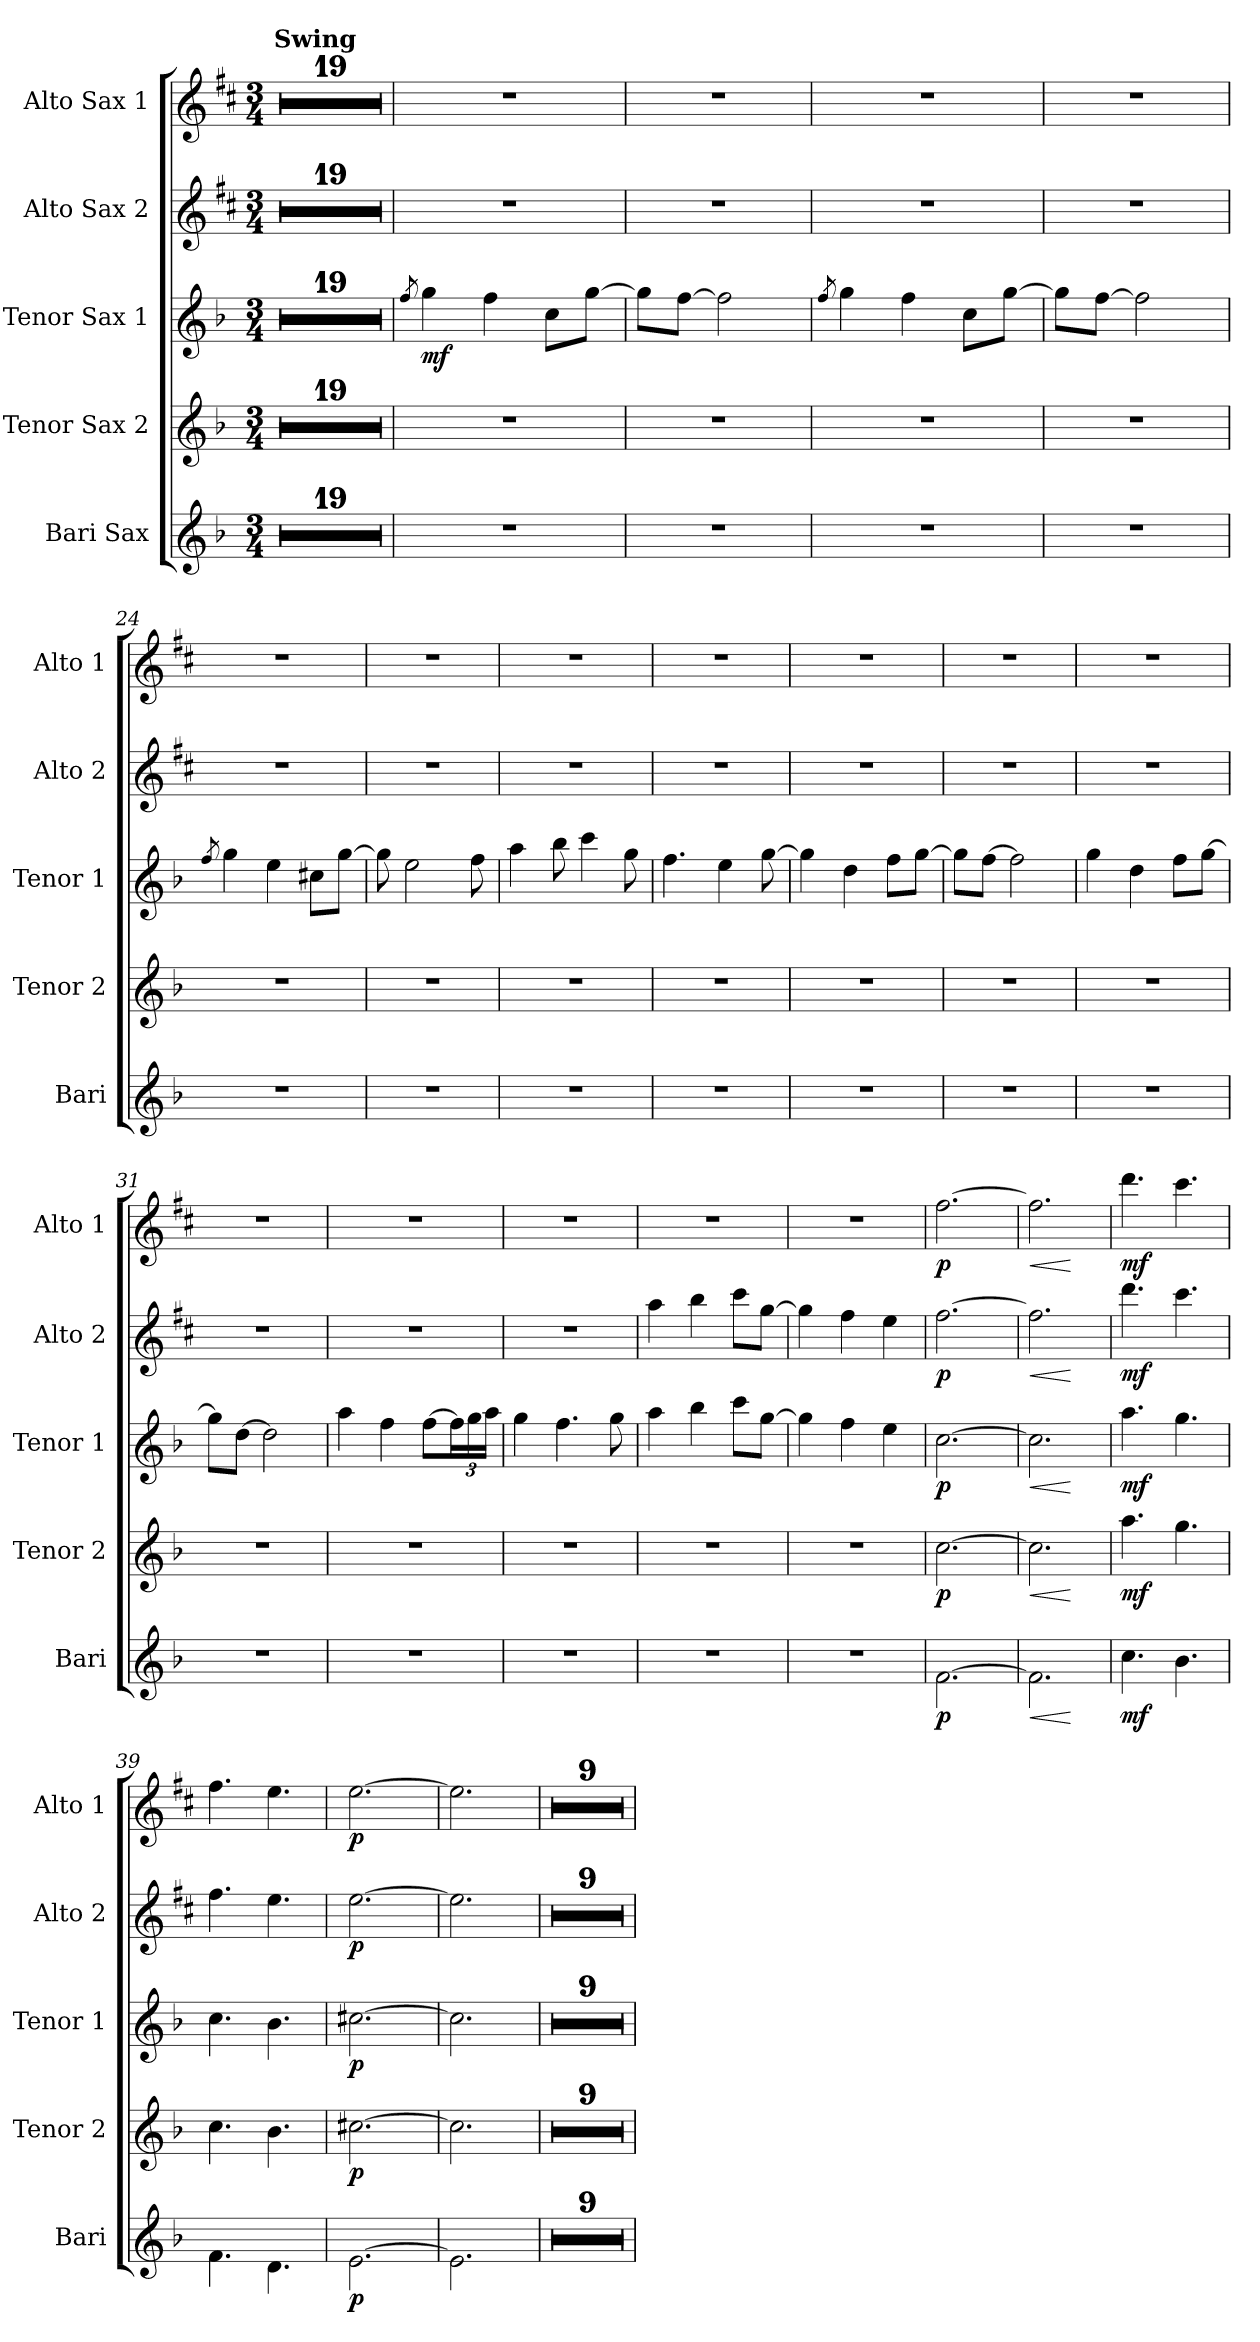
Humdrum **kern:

**kern	**dynam	**kern	**dynam	**kern	**dynam	**kern	**dynam	**kern	**dynam
*part5	*part5	*part4	*part4	*part3	*part3	*part2	*part2	*part1	*part1
*staff5	*staff5	*staff4	*staff4	*staff3	*staff3	*staff2	*staff2	*staff1	*staff1
*I"Bari Sax	*	*I"Tenor Sax 2	*	*I"Tenor Sax 1	*	*I"Alto Sax 2	*	*I"Alto Sax 1	*
*I'Bari	*	*I'Tenor 2	*	*I'Tenor 1	*	*I'Alto 2	*	*I'Alto 1	*
*clefG2	*	*clefG2	*	*clefG2	*	*clefG2	*	*clefG2	*
*ITrd12c21	*	*ITrd8c14	*	*ITrd8c14	*	*ITrd5c9	*	*ITrd5c9	*
*k[b-]	*	*k[b-]	*	*k[b-]	*	*k[b-]	*	*k[b-]	*
*M3/4	*	*M3/4	*	*M3/4	*	*M3/4	*	*M3/4	*
*MM110	*	*MM110	*	*MM110	*	*MM110	*	*MM110	*
=1	=1	=1	=1	=1	=1	=1	=1	=1	=1
!	!	!	!	!	!	!	!	!LO:TX:B:t=Swing	!
2.r	.	2.r	.	2.r	.	2.r	.	2.r	.
=2	=2	=2	=2	=2	=2	=2	=2	=2	=2
2.r	.	2.r	.	2.r	.	2.r	.	2.r	.
=3	=3	=3	=3	=3	=3	=3	=3	=3	=3
2.r	.	2.r	.	2.r	.	2.r	.	2.r	.
=4	=4	=4	=4	=4	=4	=4	=4	=4	=4
2.r	.	2.r	.	2.r	.	2.r	.	2.r	.
=5	=5	=5	=5	=5	=5	=5	=5	=5	=5
2.r	.	2.r	.	2.r	.	2.r	.	2.r	.
=6	=6	=6	=6	=6	=6	=6	=6	=6	=6
2.r	.	2.r	.	2.r	.	2.r	.	2.r	.
=7	=7	=7	=7	=7	=7	=7	=7	=7	=7
2.r	.	2.r	.	2.r	.	2.r	.	2.r	.
=8	=8	=8	=8	=8	=8	=8	=8	=8	=8
2.r	.	2.r	.	2.r	.	2.r	.	2.r	.
=9	=9	=9	=9	=9	=9	=9	=9	=9	=9
2.r	.	2.r	.	2.r	.	2.r	.	2.r	.
=10	=10	=10	=10	=10	=10	=10	=10	=10	=10
2.r	.	2.r	.	2.r	.	2.r	.	2.r	.
=11	=11	=11	=11	=11	=11	=11	=11	=11	=11
2.r	.	2.r	.	2.r	.	2.r	.	2.r	.
=12	=12	=12	=12	=12	=12	=12	=12	=12	=12
2.r	.	2.r	.	2.r	.	2.r	.	2.r	.
=13	=13	=13	=13	=13	=13	=13	=13	=13	=13
2.r	.	2.r	.	2.r	.	2.r	.	2.r	.
=14	=14	=14	=14	=14	=14	=14	=14	=14	=14
2.r	.	2.r	.	2.r	.	2.r	.	2.r	.
=15	=15	=15	=15	=15	=15	=15	=15	=15	=15
2.r	.	2.r	.	2.r	.	2.r	.	2.r	.
=16	=16	=16	=16	=16	=16	=16	=16	=16	=16
2.r	.	2.r	.	2.r	.	2.r	.	2.r	.
=17	=17	=17	=17	=17	=17	=17	=17	=17	=17
2.r	.	2.r	.	2.r	.	2.r	.	2.r	.
=18	=18	=18	=18	=18	=18	=18	=18	=18	=18
2.r	.	2.r	.	2.r	.	2.r	.	2.r	.
=19	=19	=19	=19	=19	=19	=19	=19	=19	=19
2.r	.	2.r	.	2.r	.	2.r	.	2.r	.
=20	=20	=20	=20	=20	=20	=20	=20	=20	=20
.	.	.	.	8qf/	.	.	.	.	.
!	!	!	!	!	!LO:DY:b	!	!	!	!
2.r	.	2.r	.	4g\	mf	2.r	.	2.r	.
.	.	.	.	4f\	.	.	.	.	.
.	.	.	.	8c\L	.	.	.	.	.
.	.	.	.	[8g\J	.	.	.	.	.
=21	=21	=21	=21	=21	=21	=21	=21	=21	=21
2.r	.	2.r	.	8g\L]	.	2.r	.	2.r	.
.	.	.	.	[8f\J	.	.	.	.	.
.	.	.	.	2f\]	.	.	.	.	.
=22	=22	=22	=22	=22	=22	=22	=22	=22	=22
.	.	.	.	8qf/	.	.	.	.	.
2.r	.	2.r	.	4g\	.	2.r	.	2.r	.
.	.	.	.	4f\	.	.	.	.	.
.	.	.	.	8c\L	.	.	.	.	.
.	.	.	.	[8g\J	.	.	.	.	.
=23	=23	=23	=23	=23	=23	=23	=23	=23	=23
2.r	.	2.r	.	8g\L]	.	2.r	.	2.r	.
.	.	.	.	[8f\J	.	.	.	.	.
.	.	.	.	2f\]	.	.	.	.	.
=24	=24	=24	=24	=24	=24	=24	=24	=24	=24
.	.	.	.	8qf/	.	.	.	.	.
2.r	.	2.r	.	4g\	.	2.r	.	2.r	.
.	.	.	.	4e\	.	.	.	.	.
.	.	.	.	8c#X\L	.	.	.	.	.
.	.	.	.	[8g\J	.	.	.	.	.
!!LO:LB:g=z
=25	=25	=25	=25	=25	=25	=25	=25	=25	=25
2.r	.	2.r	.	8g\]	.	2.r	.	2.r	.
.	.	.	.	2e\	.	.	.	.	.
.	.	.	.	8f\	.	.	.	.	.
=26	=26	=26	=26	=26	=26	=26	=26	=26	=26
2.r	.	2.r	.	4a\	.	2.r	.	2.r	.
.	.	.	.	8b-\	.	.	.	.	.
.	.	.	.	4cc\	.	.	.	.	.
.	.	.	.	8g\	.	.	.	.	.
=27	=27	=27	=27	=27	=27	=27	=27	=27	=27
2.r	.	2.r	.	4.f\	.	2.r	.	2.r	.
.	.	.	.	4e\	.	.	.	.	.
.	.	.	.	[8g\	.	.	.	.	.
=28	=28	=28	=28	=28	=28	=28	=28	=28	=28
2.r	.	2.r	.	4g\]	.	2.r	.	2.r	.
.	.	.	.	4d\	.	.	.	.	.
.	.	.	.	8f\L	.	.	.	.	.
.	.	.	.	[8g\J	.	.	.	.	.
=29	=29	=29	=29	=29	=29	=29	=29	=29	=29
2.r	.	2.r	.	8g\L]	.	2.r	.	2.r	.
.	.	.	.	[8f\J	.	.	.	.	.
.	.	.	.	2f\]	.	.	.	.	.
=30	=30	=30	=30	=30	=30	=30	=30	=30	=30
2.r	.	2.r	.	4g\	.	2.r	.	2.r	.
.	.	.	.	4d\	.	.	.	.	.
.	.	.	.	8f\L	.	.	.	.	.
.	.	.	.	[8g\J	.	.	.	.	.
=31	=31	=31	=31	=31	=31	=31	=31	=31	=31
2.r	.	2.r	.	8g\L]	.	2.r	.	2.r	.
.	.	.	.	[8d\J	.	.	.	.	.
.	.	.	.	2d\]	.	.	.	.	.
!!LO:PB:g=z
=32	=32	=32	=32	=32	=32	=32	=32	=32	=32
2.r	.	2.r	.	4a\	.	2.r	.	2.r	.
.	.	.	.	4f\	.	.	.	.	.
.	.	.	.	[8f\L	.	.	.	.	.
*	*	*	*	*Xbrackettup	*	*	*	*	*
.	.	.	.	24f\L]	.	.	.	.	.
.	.	.	.	24g\	.	.	.	.	.
.	.	.	.	24a\JJ	.	.	.	.	.
=33	=33	=33	=33	=33	=33	=33	=33	=33	=33
2.r	.	2.r	.	4g\	.	2.r	.	2.r	.
.	.	.	.	4.f\	.	.	.	.	.
.	.	.	.	8g\	.	.	.	.	.
=34	=34	=34	=34	=34	=34	=34	=34	=34	=34
2.r	.	2.r	.	4a\	.	4cc\	.	2.r	.
.	.	.	.	4b-\	.	4dd\	.	.	.
.	.	.	.	8cc\L	.	8ee\L	.	.	.
.	.	.	.	[8g\J	.	[8b-\J	.	.	.
=35	=35	=35	=35	=35	=35	=35	=35	=35	=35
2.r	.	2.r	.	4g\]	.	4b-\]	.	2.r	.
.	.	.	.	4f\	.	4a\	.	.	.
.	.	.	.	4e\	.	4g\	.	.	.
=36	=36	=36	=36	=36	=36	=36	=36	=36	=36
!	!LO:DY:b	!	!LO:DY:b	!	!LO:DY:b	!	!LO:DY:b	!	!LO:DY:b
[2.F\	p	[2.c\	p	[2.c\	p	[2.a\	p	[2.a\	p
=37	=37	=37	=37	=37	=37	=37	=37	=37	=37
!	!LO:HP:b	!	!LO:HP:b	!	!LO:HP:b	!	!LO:HP:b	!	!LO:HP:b
2.F\]	<	2.c\]	<	2.c\]	<	2.a\]	<	2.a\]	<
.	[	.	[	.	[	.	[	.	[
=38	=38	=38	=38	=38	=38	=38	=38	=38	=38
!	!LO:DY:b	!	!LO:DY:b	!	!LO:DY:b	!	!LO:DY:b	!	!LO:DY:b
4.c\	mf	4.a\	mf	4.a\	mf	4.ff\	mf	4.ff\	mf
4.B-\	.	4.g\	.	4.g\	.	4.ee\	.	4.ee\	.
!!LO:LB:g=z
=39	=39	=39	=39	=39	=39	=39	=39	=39	=39
4.F\	.	4.c\	.	4.c\	.	4.a\	.	4.a\	.
4.D\	.	4.B-\	.	4.B-\	.	4.g\	.	4.g\	.
=40	=40	=40	=40	=40	=40	=40	=40	=40	=40
!	!LO:DY:b	!	!LO:DY:b	!	!LO:DY:b	!	!LO:DY:b	!	!LO:DY:b
[2.E\	p	[2.c#X\	p	[2.c#X\	p	[2.g\	p	[2.g\	p
=41	=41	=41	=41	=41	=41	=41	=41	=41	=41
2.E\]	.	2.c#\]	.	2.c#\]	.	2.g\]	.	2.g\]	.
=42	=42	=42	=42	=42	=42	=42	=42	=42	=42
2.r	.	2.r	.	2.r	.	2.r	.	2.r	.
=43	=43	=43	=43	=43	=43	=43	=43	=43	=43
2.r	.	2.r	.	2.r	.	2.r	.	2.r	.
=44	=44	=44	=44	=44	=44	=44	=44	=44	=44
2.r	.	2.r	.	2.r	.	2.r	.	2.r	.
=45	=45	=45	=45	=45	=45	=45	=45	=45	=45
2.r	.	2.r	.	2.r	.	2.r	.	2.r	.
=46	=46	=46	=46	=46	=46	=46	=46	=46	=46
2.r	.	2.r	.	2.r	.	2.r	.	2.r	.
=47	=47	=47	=47	=47	=47	=47	=47	=47	=47
2.r	.	2.r	.	2.r	.	2.r	.	2.r	.
=48	=48	=48	=48	=48	=48	=48	=48	=48	=48
2.r	.	2.r	.	2.r	.	2.r	.	2.r	.
=49	=49	=49	=49	=49	=49	=49	=49	=49	=49
2.r	.	2.r	.	2.r	.	2.r	.	2.r	.
=50	=50	=50	=50	=50	=50	=50	=50	=50	=50
2.r	.	2.r	.	2.r	.	2.r	.	2.r	.
=	=	=	=	=	=	=	=	=	=
*-	*-	*-	*-	*-	*-	*-	*-	*-	*-
